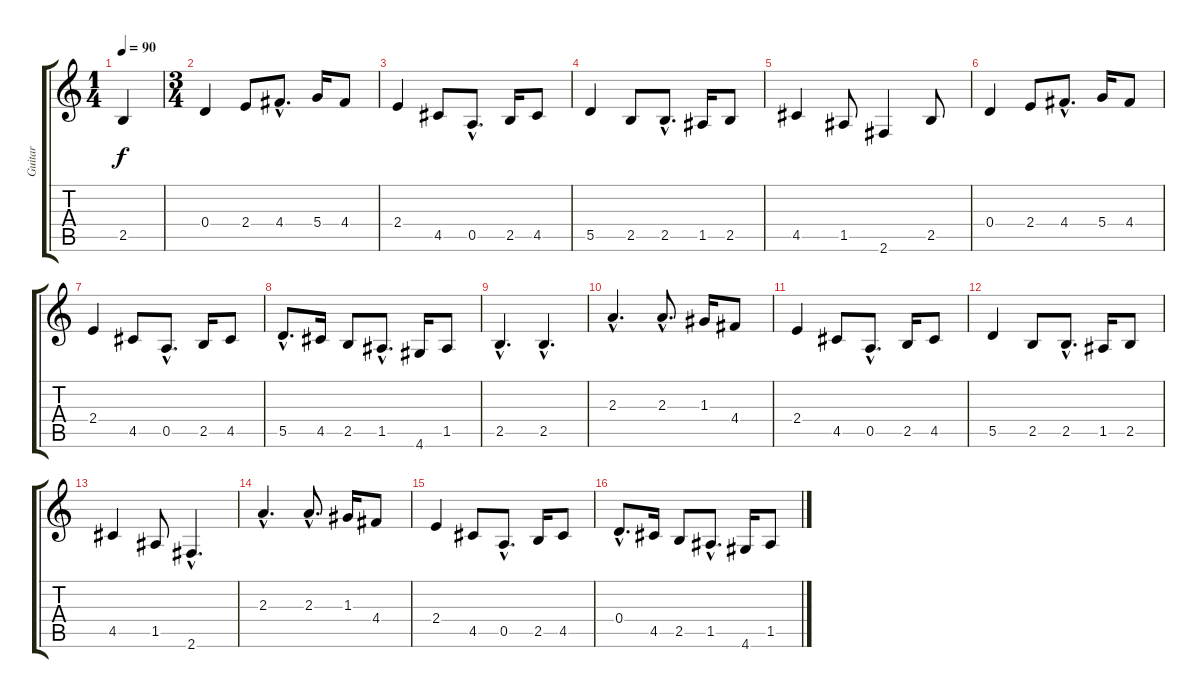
\track ("Guitar" "Guitar") {instrument distortionguitar}
\staff {score tabs}
\tuning (E4 B3 G3 D3 A2 E2) {hide}
\ts (1 4)
\tempo 90
\clef g2
\ks c
2.5.4{dy f instrument distortionguitar} |
\ts (3 4)
0.4.4 2.4.8 4.4{hac}.8{d} 5.4.16 4.4.8 |
2.4.4 4.5.8 0.5{hac}.8{d} 2.5.16 4.5.8 |
5.5.4 2.5.8 2.5{hac}.8{d} 1.5.16 2.5.8 |
4.5.4 1.5.8 2.6.4 2.5.8 |
0.4.4 2.4.8 4.4{hac}.8{d} 5.4.16 4.4.8 |
2.4.4 4.5.8 0.5{hac}.8{d} 2.5.16 4.5.8 |
5.5{hac}.8{d} 4.5.16 2.5.8 1.5{hac}.8{d} 4.6.16 1.5.8 |
2.5{hac}.4{d} 2.5{hac}.4{d} |
2.3{hac}.4{d} 2.3{hac}.8{d} 1.3.16 4.4.8 |
2.4.4 4.5.8 0.5{hac}.8{d} 2.5.16 4.5.8 |
5.5.4 2.5.8 2.5{hac}.8{d} 1.5.16 2.5.8 |
4.5.4 1.5.8 2.6{hac}.4{d} |
2.3{hac}.4{d} 2.3{hac}.8{d} 1.3.16 4.4.8 |
2.4.4 4.5.8 0.5{hac}.8{d} 2.5.16 4.5.8 |
0.4{hac}.8{d} 4.5.16 2.5.8 1.5{hac}.8{d} 4.6.16 1.5.8
